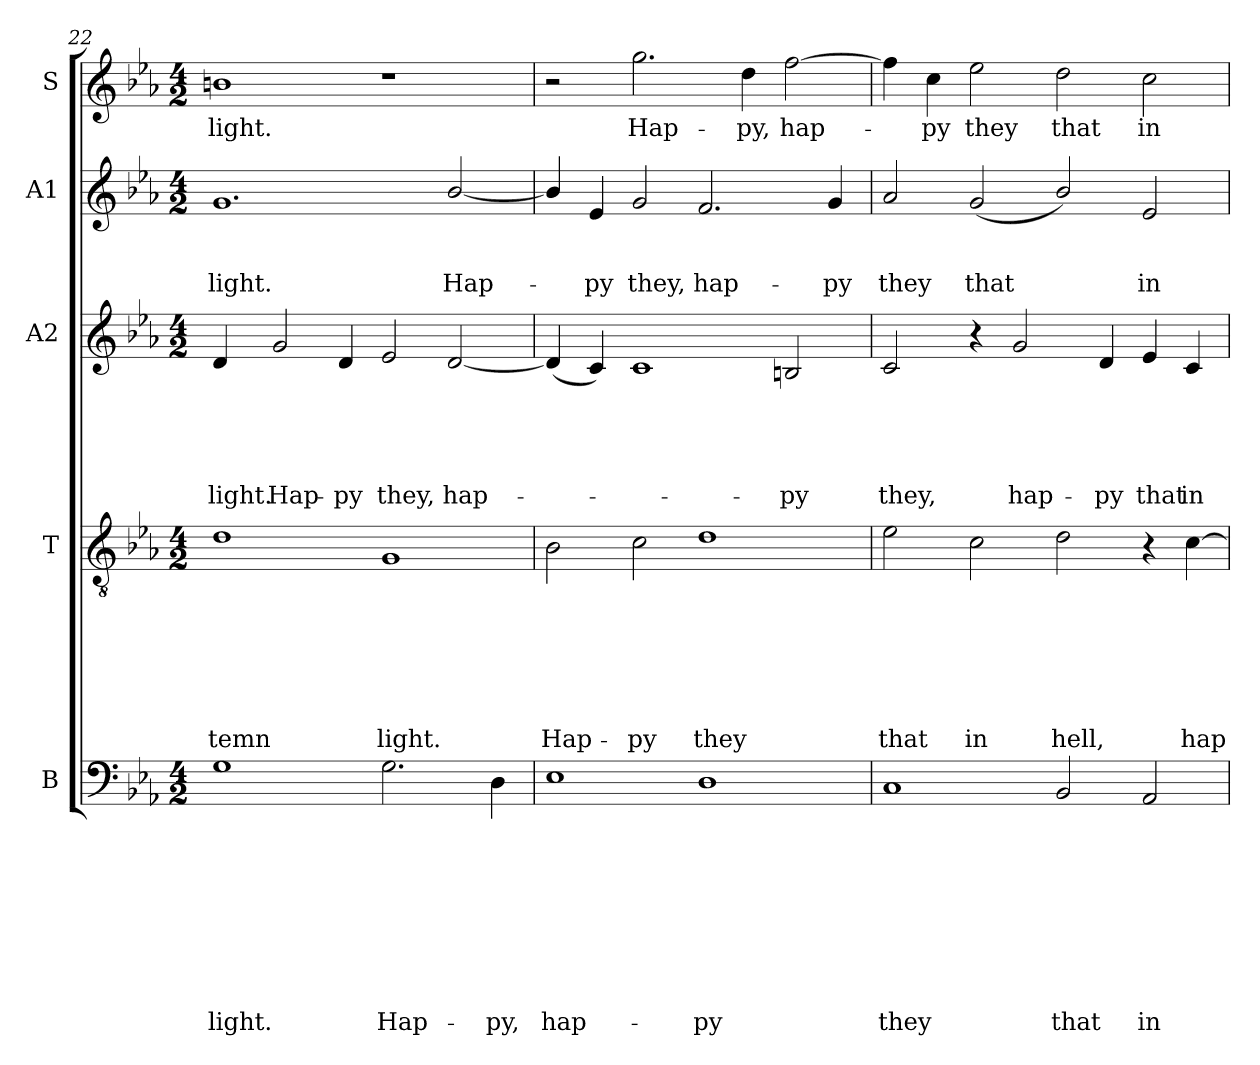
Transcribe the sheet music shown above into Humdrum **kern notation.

**kern	**text	**text	**text	**text	**text	**text	**text	**text	**text	**kern	**text	**text	**text	**text	**text	**text	**text	**kern	**text	**text	**text	**text	**text	**kern	**text	**text	**text	**kern	**text
*part5	*part5	*part5	*part5	*part5	*part5	*part5	*part5	*part5	*part5	*part4	*part4	*part4	*part4	*part4	*part4	*part4	*part4	*part3	*part3	*part3	*part3	*part3	*part3	*part2	*part2	*part2	*part2	*part1	*part1
*staff5	*staff5	*staff5	*staff5	*staff5	*staff5	*staff5	*staff5	*staff5	*staff5	*staff4	*staff4	*staff4	*staff4	*staff4	*staff4	*staff4	*staff4	*staff3	*staff3	*staff3	*staff3	*staff3	*staff3	*staff2	*staff2	*staff2	*staff2	*staff1	*staff1
*I"B	*	*	*	*	*	*	*	*	*	*I"T	*	*	*	*	*	*	*	*I"A2	*	*	*	*	*	*I"A1	*	*	*	*I"S	*
*clefF4	*	*	*	*	*	*	*	*	*	*clefGv2	*	*	*	*	*	*	*	*clefG2	*	*	*	*	*	*clefG2	*	*	*	*clefG2	*
*k[b-e-a-]	*	*	*	*	*	*	*	*	*	*k[b-e-a-]	*	*	*	*	*	*	*	*k[b-e-a-]	*	*	*	*	*	*k[b-e-a-]	*	*	*	*k[b-e-a-]	*
*E-:	*	*	*	*	*	*	*	*	*	*E-:	*	*	*	*	*	*	*	*E-:	*	*	*	*	*	*E-:	*	*	*	*E-:	*
*M4/2	*	*	*	*	*	*	*	*	*	*M4/2	*	*	*	*	*	*	*	*M4/2	*	*	*	*	*	*M4/2	*	*	*	*M4/2	*
=22	=22	=22	=22	=22	=22	=22	=22	=22	=22	=22	=22	=22	=22	=22	=22	=22	=22	=22	=22	=22	=22	=22	=22	=22	=22	=22	=22	=22	=22
!	!	!	!	!	!	!	!	!	!LO:LY:b	!	!	!	!	!	!	!	!LO:LY:b	!	!	!	!	!	!LO:LY:b	!	!	!	!LO:LY:b	!	!LO:LY:b
1G	.	.	.	.	.	.	.	.	light.	1d	.	.	.	.	.	.	-temn	4d/	.	.	.	.	light.	1.g	.	.	light.	1bn	light.
!	!	!	!	!	!	!	!	!	!	!	!	!	!	!	!	!	!	!	!	!	!	!	!LO:LY:b	!	!	!	!	!	!
.	.	.	.	.	.	.	.	.	.	.	.	.	.	.	.	.	.	2g/	.	.	.	.	Hap-	.	.	.	.	.	.
!	!	!	!	!	!	!	!	!	!	!	!	!	!	!	!	!	!	!	!	!	!	!	!LO:LY:b	!	!	!	!	!	!
.	.	.	.	.	.	.	.	.	.	.	.	.	.	.	.	.	.	4d/	.	.	.	.	-py	.	.	.	.	.	.
!	!	!	!	!	!	!	!	!	!LO:LY:b	!	!	!	!	!	!	!	!LO:LY:b	!	!	!	!	!	!LO:LY:b	!	!	!	!	!	!
2.G\	.	.	.	.	.	.	.	.	Hap-	1G	.	.	.	.	.	.	light.	2e-/	.	.	.	.	they,	.	.	.	.	1r	.
!	!	!	!	!	!	!	!	!	!	!	!	!	!	!	!	!	!	!	!	!	!	!	!LO:LY:b	!	!	!	!LO:LY:b	!	!
.	.	.	.	.	.	.	.	.	.	.	.	.	.	.	.	.	.	[>2d/	.	.	.	.	hap-	[>2b-/	.	.	Hap-	.	.
!	!	!	!	!	!	!	!	!	!LO:LY:b	!	!	!	!	!	!	!	!	!	!	!	!	!	!	!	!	!	!	!	!
4D\	.	.	.	.	.	.	.	.	-py,	.	.	.	.	.	.	.	.	.	.	.	.	.	.	.	.	.	.	.	.
!!LO:PB:g=z
=23!	=23!	=23!	=23!	=23!	=23!	=23!	=23!	=23!	=23!	=23!	=23!	=23!	=23!	=23!	=23!	=23!	=23!	=23!	=23!	=23!	=23!	=23!	=23!	=23!	=23!	=23!	=23!	=23!	=23!
!	!	!	!	!	!	!	!	!	!LO:LY:b	!	!	!	!	!	!	!	!LO:LY:b	!	!	!	!	!	!	!	!	!	!	!	!
1E-	.	.	.	.	.	.	.	.	hap-	2B-\	.	.	.	.	.	.	Hap-	(<4d/]	.	.	.	.	.	4b-/]	.	.	.	2r	.
!	!	!	!	!	!	!	!	!	!	!	!	!	!	!	!	!	!	!	!	!	!	!	!	!	!	!	!LO:LY:b	!	!
.	.	.	.	.	.	.	.	.	.	.	.	.	.	.	.	.	.	4c/)	.	.	.	.	.	4e-/	.	.	-py	.	.
!	!	!	!	!	!	!	!	!	!	!	!	!	!	!	!	!	!LO:LY:b	!	!	!	!	!	!	!	!	!	!LO:LY:b	!	!LO:LY:b
.	.	.	.	.	.	.	.	.	.	2c\	.	.	.	.	.	.	-py	1c	.	.	.	.	.	2g/	.	.	they,	2.gg\	Hap-
!	!	!	!	!	!	!	!	!	!LO:LY:b	!	!	!	!	!	!	!	!LO:LY:b	!	!	!	!	!	!	!	!	!	!LO:LY:b	!	!
1D	.	.	.	.	.	.	.	.	-py	1d	.	.	.	.	.	.	they	.	.	.	.	.	.	2.f/	.	.	hap-	.	.
!	!	!	!	!	!	!	!	!	!	!	!	!	!	!	!	!	!	!	!	!	!	!	!	!	!	!	!	!	!LO:LY:b
.	.	.	.	.	.	.	.	.	.	.	.	.	.	.	.	.	.	.	.	.	.	.	.	.	.	.	.	4dd\	-py,
!	!	!	!	!	!	!	!	!	!	!	!	!	!	!	!	!	!	!	!	!	!	!	!LO:LY:b	!	!	!	!	!	!LO:LY:b
.	.	.	.	.	.	.	.	.	.	.	.	.	.	.	.	.	.	2Bn/	.	.	.	.	-py	.	.	.	.	[>2ff\	hap-
!	!	!	!	!	!	!	!	!	!	!	!	!	!	!	!	!	!	!	!	!	!	!	!	!	!	!	!LO:LY:b	!	!
.	.	.	.	.	.	.	.	.	.	.	.	.	.	.	.	.	.	.	.	.	.	.	.	4g/	.	.	-py	.	.
=24!	=24!	=24!	=24!	=24!	=24!	=24!	=24!	=24!	=24!	=24!	=24!	=24!	=24!	=24!	=24!	=24!	=24!	=24!	=24!	=24!	=24!	=24!	=24!	=24!	=24!	=24!	=24!	=24!	=24!
!	!	!	!	!	!	!	!	!	!LO:LY:b	!	!	!	!	!	!	!	!LO:LY:b	!	!	!	!	!	!LO:LY:b	!	!	!	!LO:LY:b	!	!
1C	.	.	.	.	.	.	.	.	they	2e-\	.	.	.	.	.	.	that	2c/	.	.	.	.	they,	2a-/	.	.	they	4ff\]	.
!	!	!	!	!	!	!	!	!	!	!	!	!	!	!	!	!	!	!	!	!	!	!	!	!	!	!	!	!	!LO:LY:b
.	.	.	.	.	.	.	.	.	.	.	.	.	.	.	.	.	.	.	.	.	.	.	.	.	.	.	.	4cc\	-py
!	!	!	!	!	!	!	!	!	!	!	!	!	!	!	!	!	!LO:LY:b	!	!	!	!	!	!	!	!	!	!LO:LY:b	!	!LO:LY:b
.	.	.	.	.	.	.	.	.	.	2c\	.	.	.	.	.	.	in	4r	.	.	.	.	.	(<2g/	.	.	that	2ee-\	they
!	!	!	!	!	!	!	!	!	!	!	!	!	!	!	!	!	!	!	!	!	!	!	!LO:LY:b	!	!	!	!	!	!
.	.	.	.	.	.	.	.	.	.	.	.	.	.	.	.	.	.	2g/	.	.	.	.	hap-	.	.	.	.	.	.
!	!	!	!	!	!	!	!	!	!LO:LY:b	!	!	!	!	!	!	!	!LO:LY:b	!	!	!	!	!	!	!	!	!	!	!	!LO:LY:b
2BB-/	.	.	.	.	.	.	.	.	that	2d\	.	.	.	.	.	.	hell,	.	.	.	.	.	.	2b-/)	.	.	.	2dd\	that
!	!	!	!	!	!	!	!	!	!	!	!	!	!	!	!	!	!	!	!	!	!	!	!LO:LY:b	!	!	!	!	!	!
.	.	.	.	.	.	.	.	.	.	.	.	.	.	.	.	.	.	4d/	.	.	.	.	-py	.	.	.	.	.	.
!	!	!	!	!	!	!	!	!	!LO:LY:b	!	!	!	!	!	!	!	!	!	!	!	!	!	!LO:LY:b	!	!	!	!LO:LY:b	!	!LO:LY:b
2AA-/	.	.	.	.	.	.	.	.	in	4r	.	.	.	.	.	.	.	4e-/	.	.	.	.	that	2e-/	.	.	in	2cc\	in
!	!	!	!	!	!	!	!	!	!	!	!	!	!	!	!	!	!LO:LY:b	!	!	!	!	!	!LO:LY:b	!	!	!	!	!	!
.	.	.	.	.	.	.	.	.	.	[<4c\	.	.	.	.	.	.	hap-	4c/	.	.	.	.	in	.	.	.	.	.	.
=!	=!	=!	=!	=!	=!	=!	=!	=!	=!	=!	=!	=!	=!	=!	=!	=!	=!	=!	=!	=!	=!	=!	=!	=!	=!	=!	=!	=!	=!
*-	*-	*-	*-	*-	*-	*-	*-	*-	*-	*-	*-	*-	*-	*-	*-	*-	*-	*-	*-	*-	*-	*-	*-	*-	*-	*-	*-	*-	*-
